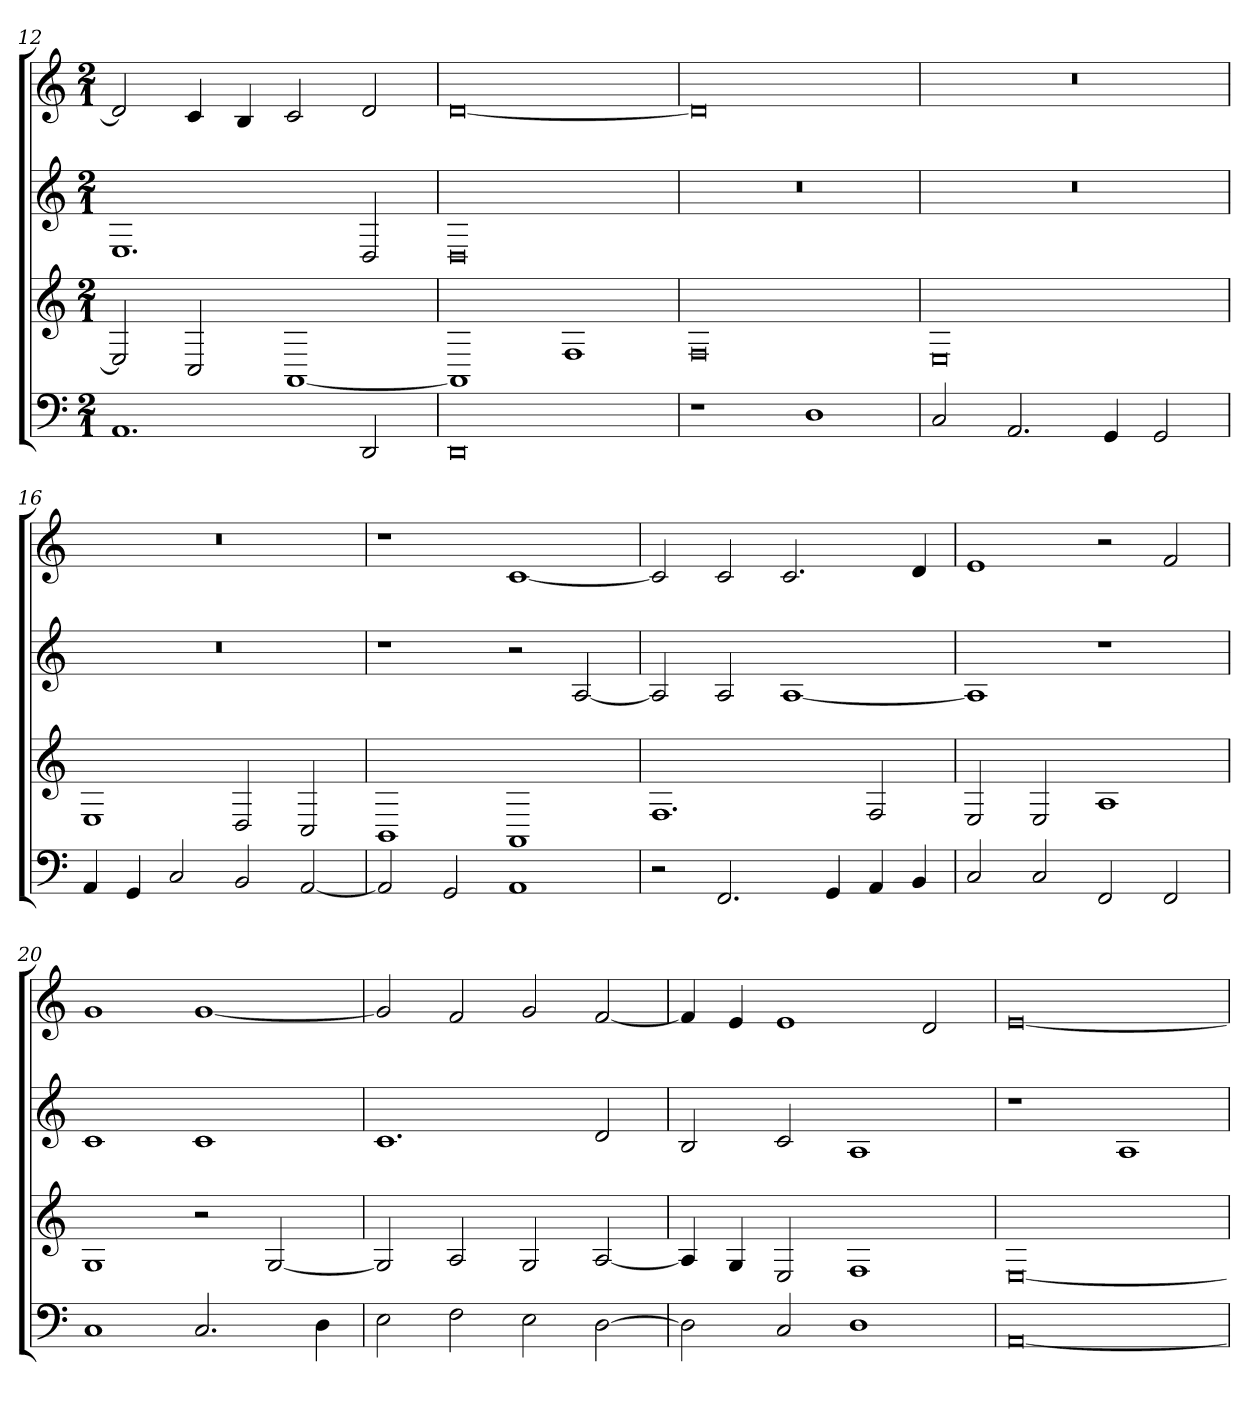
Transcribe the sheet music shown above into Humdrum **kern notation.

**kern	**kern	**kern	**kern
*part4	*part3	*part2	*part1
*staff4	*staff3	*staff2	*staff1
*clefF4	*clefG2	*clefG2	*clefG2
*M2/1	*M2/1	*M2/1	*M2/1
=12	=12	=12	=12
1.AA	2E]	1.E	2d]
.	2C	.	4c
.	.	.	4B
.	[1AA	.	2c
2DD	.	2D	2d
=13	=13	=13	=13
0DD	1AA]	0D	[0d
.	1F	.	.
=14	=14	=14	=14
1r	0F	0r	0d]
1D	.	.	.
=15	=15	=15	=15
2C	0E	0r	0r
2.AA	.	.	.
4GG	.	.	.
2GG	.	.	.
=16	=16	=16	=16
4AA	1E	0r	0r
4GG	.	.	.
2C	.	.	.
2BB	2D	.	.
[2AA	2C	.	.
=17	=17	=17	=17
2AA]	1BB	1r	1r
2GG	.	.	.
1AA	1AA	2r	[1c
.	.	[2A	.
=18	=18	=18	=18
2r	1.F	2A]	2c]
2.FF	.	2A	2c
.	.	[1A	2.c
4GG	.	.	.
4AA	2F	.	.
4BB	.	.	4d
=19	=19	=19	=19
2C	2E	1A]	1e
2C	2E	.	.
2FF	1A	1r	2r
2FF	.	.	2f
=20	=20	=20	=20
1C	1G	1c	1g
2.C	2r	1c	[1g
.	[2G	.	.
4D	.	.	.
=21	=21	=21	=21
2E	2G]	1.c	2g]
2F	2A	.	2f
2E	2G	.	2g
[2D	[2A	2d	[2f
=22	=22	=22	=22
2D]	4A]	2B	4f]
.	4G	.	4e
2C	2E	2c	1e
1D	1F	1A	.
.	.	.	2d
=23	=23	=23	=23
[0AA	[0E	1r	[0e
.	.	1A	.
=	=	=	=
*-	*-	*-	*-
